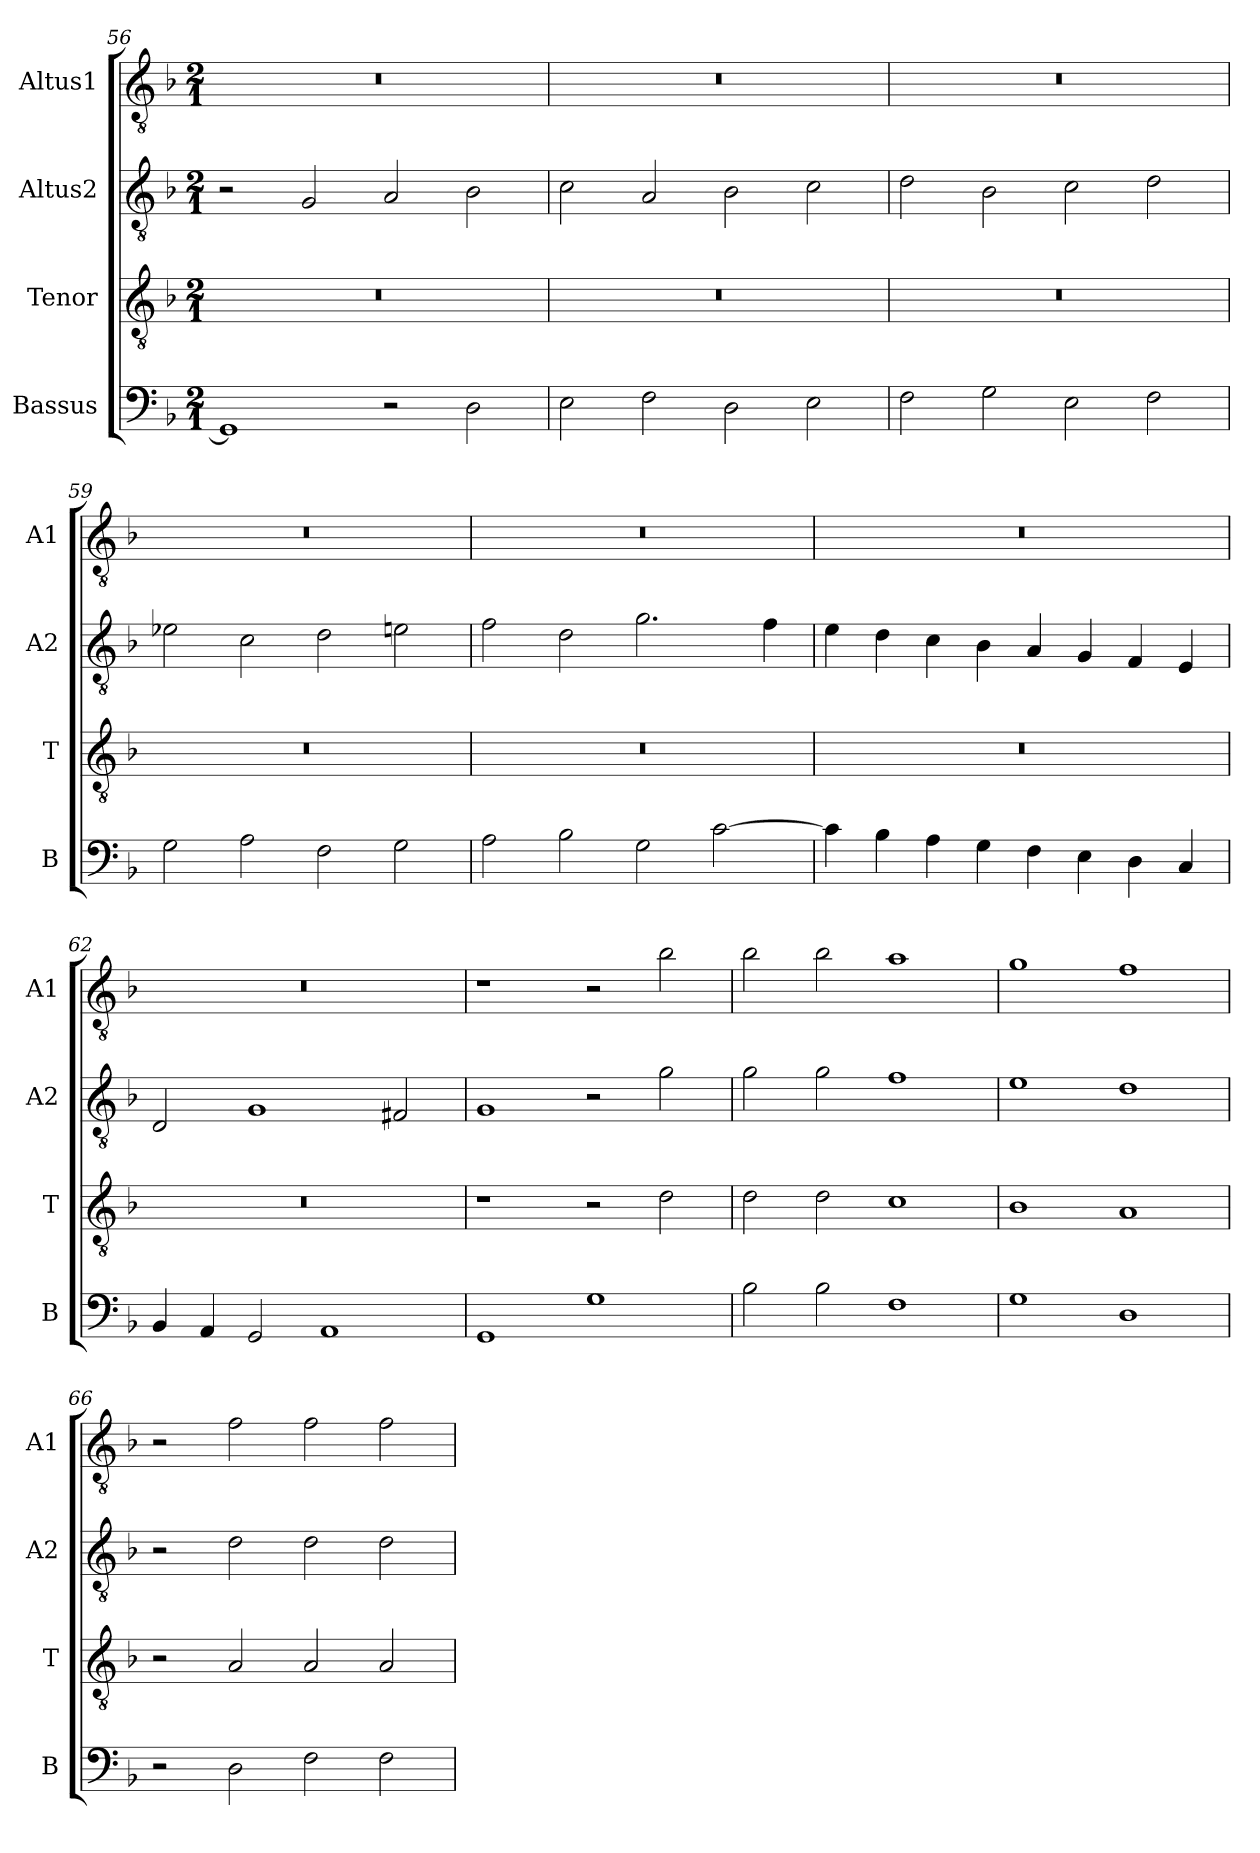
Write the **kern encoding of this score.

**kern	**kern	**kern	**kern
*part4	*part3	*part2	*part1
*staff4	*staff3	*staff2	*staff1
*I"Bassus	*I"Tenor	*I"Altus2	*I"Altus1
*I'B	*I'T	*I'A2	*I'A1
*clefF4	*clefGv2	*clefGv2	*clefGv2
*k[b-]	*k[b-]	*k[b-]	*k[b-]
*M2/1	*M2/1	*M2/1	*M2/1
=56	=56	=56	=56
1GG]	0r	2r	0r
.	.	2G/	.
2r	.	2A/	.
2D\	.	2B-\	.
=57	=57	=57	=57
2E\	0r	2c\	0r
2F\	.	2A/	.
2D\	.	2B-\	.
2E\	.	2c\	.
=58	=58	=58	=58
2F\	0r	2d\	0r
2G\	.	2B-\	.
2E\	.	2c\	.
2F\	.	2d\	.
=59	=59	=59	=59
2G\	0r	2e-X\	0r
2A\	.	2c\	.
2F\	.	2d\	.
2G\	.	2en\	.
=60	=60	=60	=60
2A\	0r	2f\	0r
2B-\	.	2d\	.
2G\	.	2.g\	.
[2c\	.	.	.
.	.	4f\	.
=61	=61	=61	=61
4c\]	0r	4e\	0r
4B-\	.	4d\	.
4A\	.	4c\	.
4G\	.	4B-\	.
4F\	.	4A/	.
4E\	.	4G/	.
4D\	.	4F/	.
4C/	.	4E/	.
=62	=62	=62	=62
4BB-/	0r	2D/	0r
4AA/	.	.	.
2GG/	.	1G	.
1AA	.	.	.
.	.	2F#X/	.
=63	=63	=63	=63
1GG	1r	1G	1r
1G	2r	2r	2r
.	2d\	2g\	2b-\
=64	=64	=64	=64
2B-\	2d\	2g\	2b-\
2B-\	2d\	2g\	2b-\
1F	1c	1f	1a
=65	=65	=65	=65
1G	1B-	1e	1g
1D	1A	1d	1f
=66	=66	=66	=66
2r	2r	2r	2r
2D\	2A/	2d\	2f\
2F\	2A/	2d\	2f\
2F\	2A/	2d\	2f\
=	=	=	=
*-	*-	*-	*-
